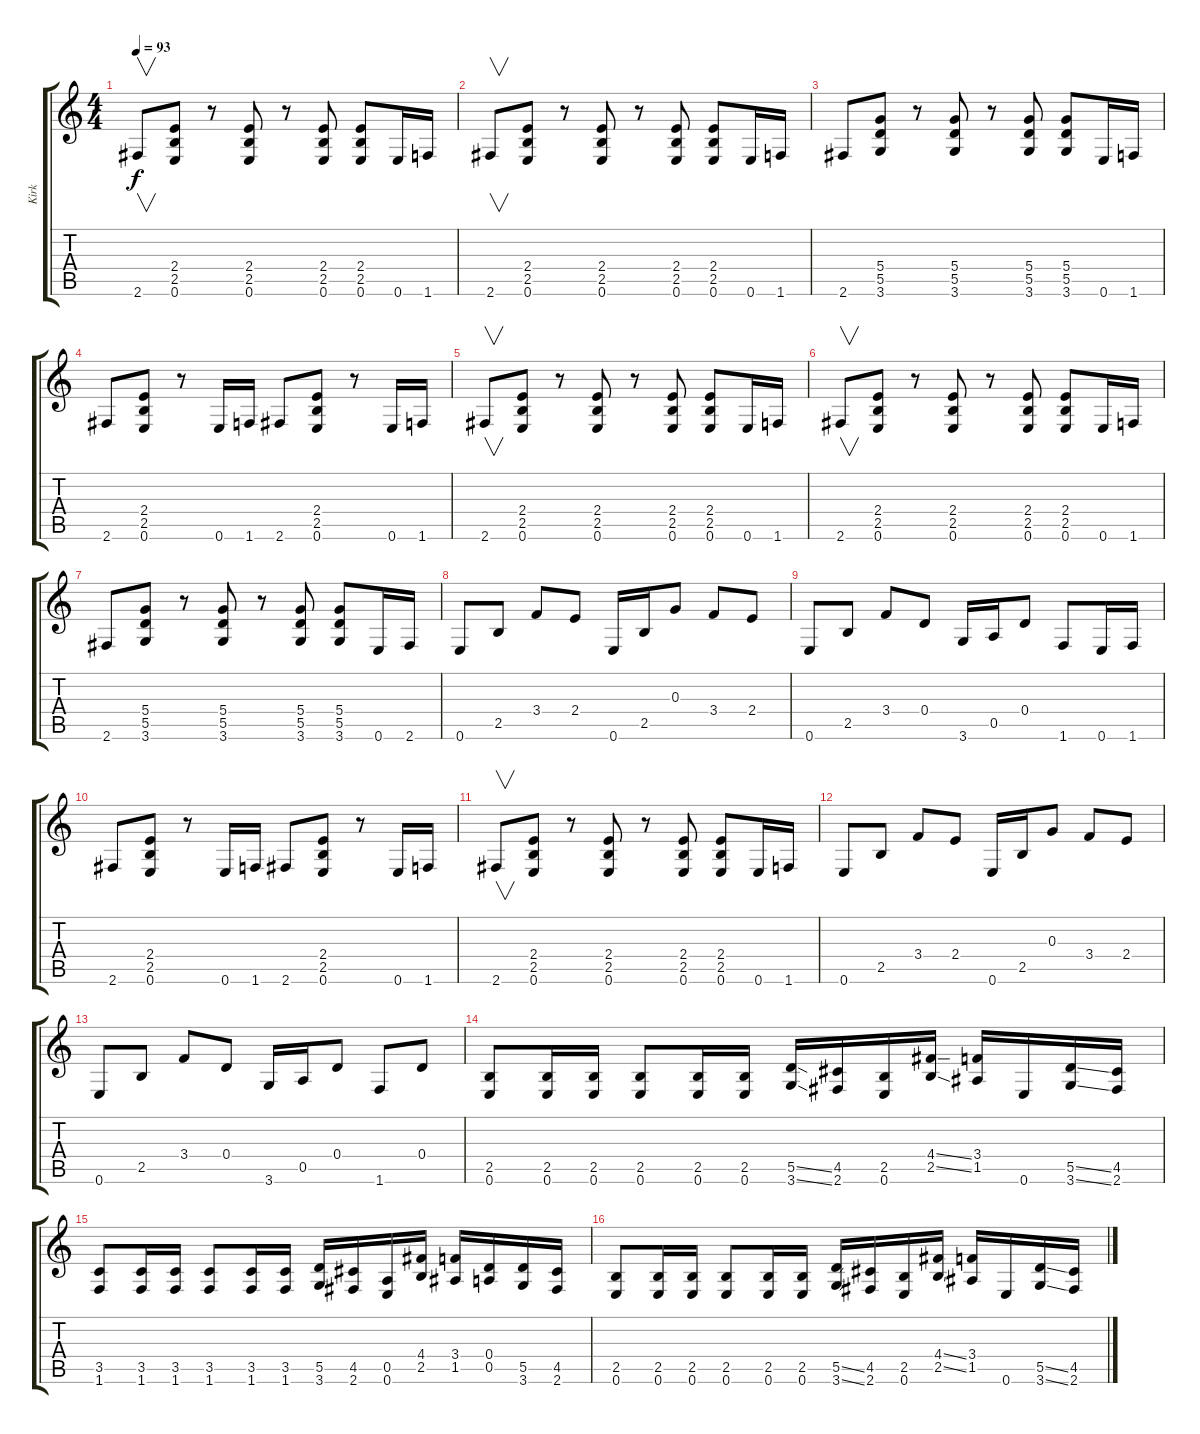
\track ("Kirk" "Kirk") {instrument distortionguitar}
\staff {score tabs}
\tuning (E4 B3 G3 D3 A2 E2) {hide}
\ts (4 4)
\tempo 93
\clef g2
\ks c
2.6.8{v dy f} (2.4 2.5 0.6).8 r.8 (2.4 2.5 0.6).8 r.8 (2.4 2.5 0.6).8 (2.4 2.5 0.6).8 0.6.16 1.6.16 |
2.6.8{v} (2.4 2.5 0.6).8 r.8 (2.4 2.5 0.6).8 r.8 (2.4 2.5 0.6).8 (2.4 2.5 0.6).8 0.6.16 1.6.16 |
2.6.8 (5.4 5.5 3.6).8 r.8 (5.4 5.5 3.6).8 r.8 (5.4 5.5 3.6).8 (5.4 5.5 3.6).8 0.6.16 1.6.16 |
2.6.8 (2.4 2.5 0.6).8 r.8 0.6.16 1.6.16 2.6.8 (2.4 2.5 0.6).8 r.8 0.6.16 1.6.16 |
2.6.8{v} (2.4 2.5 0.6).8 r.8 (2.4 2.5 0.6).8 r.8 (2.4 2.5 0.6).8 (2.4 2.5 0.6).8 0.6.16 1.6.16 |
2.6.8{v} (2.4 2.5 0.6).8 r.8 (2.4 2.5 0.6).8 r.8 (2.4 2.5 0.6).8 (2.4 2.5 0.6).8 0.6.16 1.6.16 |
2.6.8 (5.4 5.5 3.6).8 r.8 (5.4 5.5 3.6).8 r.8 (5.4 5.5 3.6).8 (5.4 5.5 3.6).8 0.6.16 2.6.16 |
0.6.8 2.5.8 3.4.8 2.4.8 0.6.16 2.5.16 0.3.8 3.4.8 2.4.8 |
0.6.8 2.5.8 3.4.8 0.4.8 3.6.16 0.5.16 0.4.8 1.6.8 0.6.16 1.6.16 |
2.6.8 (2.4 2.5 0.6).8 r.8 0.6.16 1.6.16 2.6.8 (2.4 2.5 0.6).8 r.8 0.6.16 1.6.16 |
2.6.8{v} (2.4 2.5 0.6).8 r.8 (2.4 2.5 0.6).8 r.8 (2.4 2.5 0.6).8 (2.4 2.5 0.6).8 0.6.16 1.6.16 |
0.6.8 2.5.8 3.4.8 2.4.8 0.6.16 2.5.16 0.3.8 3.4.8 2.4.8 |
0.6.8 2.5.8 3.4.8 0.4.8 3.6.16 0.5.16 0.4.8 1.6.8 0.4.8 |
(2.5 0.6).8 (2.5 0.6).16 (2.5 0.6).16 (2.5 0.6).8 (2.5 0.6).16 (2.5 0.6).16 (5.5{ss} 3.6{ss}).16 (4.5 2.6).16 (2.5 0.6).16 (4.4{ss} 2.5{ss}).16 (3.4 1.5).16 0.6.16 (5.5{ss} 3.6{ss}).16 (4.5 2.6).16 |
(3.5 1.6).8 (3.5 1.6).16 (3.5 1.6).16 (3.5 1.6).8 (3.5 1.6).16 (3.5 1.6).16 (5.5 3.6).16 (4.5 2.6).16 (0.5 0.6).16 (4.4 2.5).16 (3.4 1.5).16 (0.4 0.5).16 (5.5 3.6).16 (4.5 2.6).16 |
(2.5 0.6).8 (2.5 0.6).16 (2.5 0.6).16 (2.5 0.6).8 (2.5 0.6).16 (2.5 0.6).16 (5.5{ss} 3.6{ss}).16 (4.5 2.6).16 (2.5 0.6).16 (4.4{ss} 2.5{ss}).16 (3.4 1.5).16 0.6.16 (5.5{ss} 3.6{ss}).16 (4.5 2.6).16
